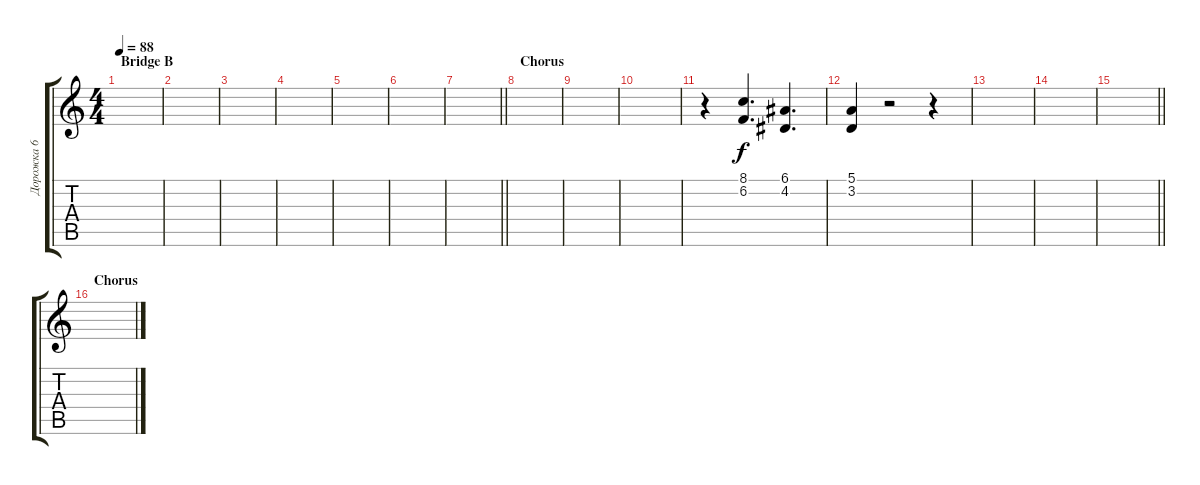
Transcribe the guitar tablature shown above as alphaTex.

\track ("Дорожка 6" "Дорожка 6") {instrument brightacousticpiano}
\staff {score tabs}
\tuning (E4 B3 G3 D3 A2 E2) {hide}
\ts (4 4)
\section ("" "Bridge B")
\tempo 88
\clef g2
\ks c
|
|
|
|
|
|
\barLineRight lightlight
|
\section ("" "Chorus")
|
|
|
r.4 (8.1 6.2).4{d} (6.1 4.2).4{d} |
(5.1 3.2).4 r.2 r.4 |
|
|
\barLineRight lightlight
|
\section ("" "Chorus")
